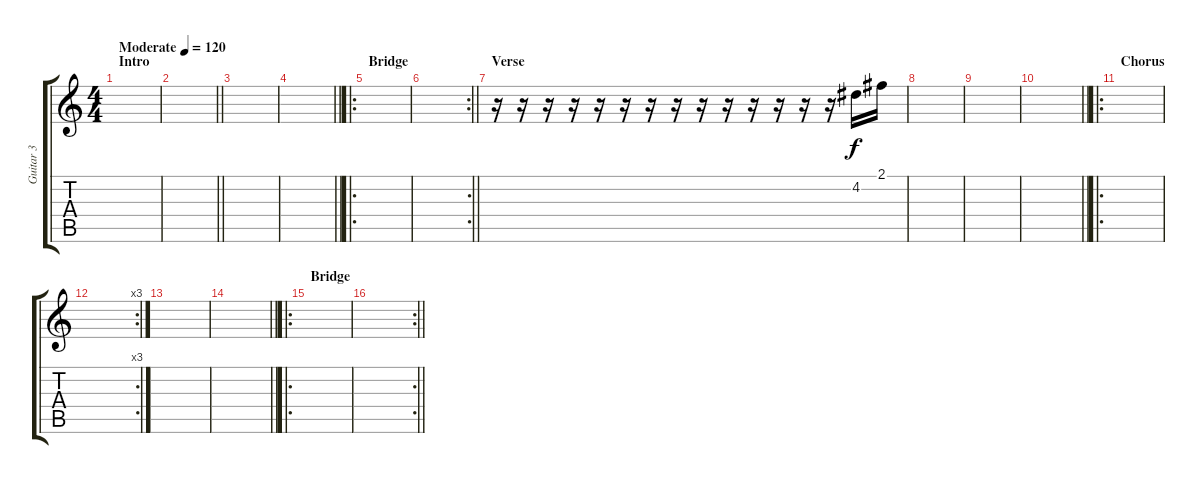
\track ("Guitar 3" "Guitar 3") {instrument distortionguitar}
\staff {score tabs}
\tuning (E4 B3 G3 D3 A2 E2) {hide}
\ts (4 4)
\section ("" "Intro")
\tempo (120 "Moderate")
\clef g2
\ks c
|
\barLineRight lightlight
|
|
\barLineRight lightlight
|
\ro
\section ("" "Bridge")
|
\rc 2
\barLineRight lightlight
|
\section ("" "Verse")
r.16 r.16 r.16 r.16 r.16 r.16 r.16 r.16 r.16 r.16 r.16 r.16 r.16 r.16 4.2.16 2.1.16 |
|
|
\barLineRight lightlight
|
\ro
\section ("" "Chorus")
|
\rc 3
|
|
\barLineRight lightlight
|
\ro
\section ("" "Bridge")
|
\rc 2
\barLineRight lightlight
